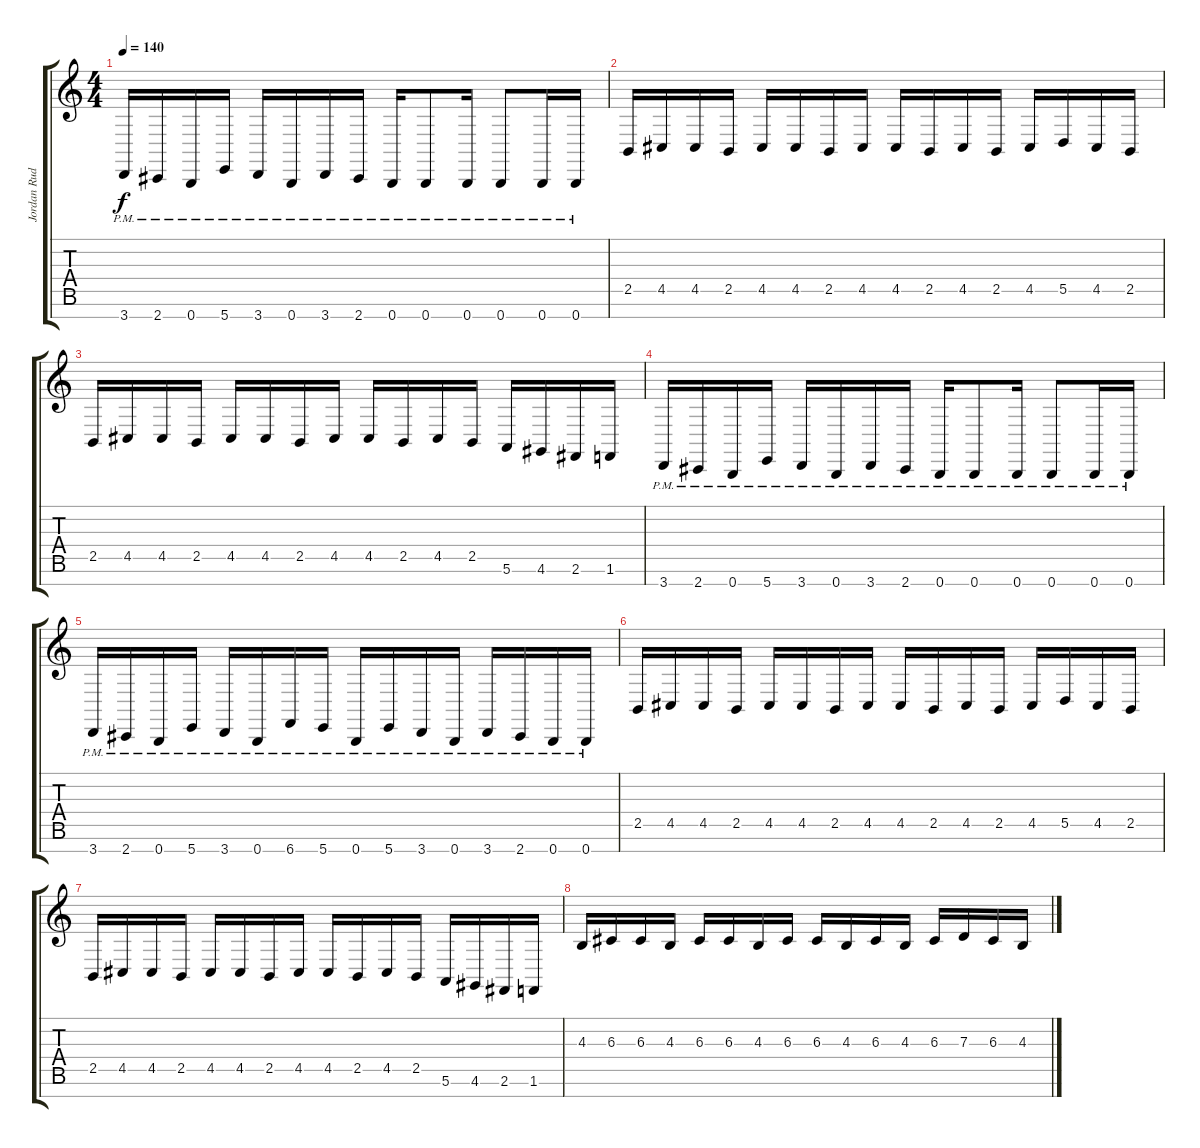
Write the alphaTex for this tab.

\track ("Jordan Rudess" "Jordan Rud") {instrument lead1square}
\staff {score tabs}
\tuning (E4 B3 G3 D3 A2 E2 B1) {hide}
\ts (4 4)
\tempo 140
\clef g2
\ks c
3.7{pm}.16{dy f} 2.7{pm}.16 0.7{pm}.16 5.7{pm}.16 3.7{pm}.16 0.7{pm}.16 3.7{pm}.16 2.7{pm}.16 0.7{pm}.16 0.7{pm}.8 0.7{pm}.16 0.7{pm}.8 0.7{pm}.16 0.7{pm}.16 |
2.5.16 4.5.16 4.5.16 2.5.16 4.5.16 4.5.16 2.5.16 4.5.16 4.5.16 2.5.16 4.5.16 2.5.16 4.5.16 5.5.16 4.5.16 2.5.16 |
2.5.16 4.5.16 4.5.16 2.5.16 4.5.16 4.5.16 2.5.16 4.5.16 4.5.16 2.5.16 4.5.16 2.5.16 5.6.16 4.6.16 2.6.16 1.6.16 |
3.7{pm}.16 2.7{pm}.16 0.7{pm}.16 5.7{pm}.16 3.7{pm}.16 0.7{pm}.16 3.7{pm}.16 2.7{pm}.16 0.7{pm}.16 0.7{pm}.8 0.7{pm}.16 0.7{pm}.8 0.7{pm}.16 0.7{pm}.16 |
3.7{pm}.16 2.7{pm}.16 0.7{pm}.16 5.7{pm}.16 3.7{pm}.16 0.7{pm}.16 6.7{pm}.16 5.7{pm}.16 0.7{pm}.16 5.7{pm}.16 3.7{pm}.16 0.7{pm}.16 3.7{pm}.16 2.7{pm}.16 0.7{pm}.16 0.7{pm}.16 |
2.5.16 4.5.16 4.5.16 2.5.16 4.5.16 4.5.16 2.5.16 4.5.16 4.5.16 2.5.16 4.5.16 2.5.16 4.5.16 5.5.16 4.5.16 2.5.16 |
2.5.16 4.5.16 4.5.16 2.5.16 4.5.16 4.5.16 2.5.16 4.5.16 4.5.16 2.5.16 4.5.16 2.5.16 5.6.16 4.6.16 2.6.16 1.6.16 |
4.3.16 6.3.16 6.3.16 4.3.16 6.3.16 6.3.16 4.3.16 6.3.16 6.3.16 4.3.16 6.3.16 4.3.16 6.3.16 7.3.16 6.3.16 4.3.16
